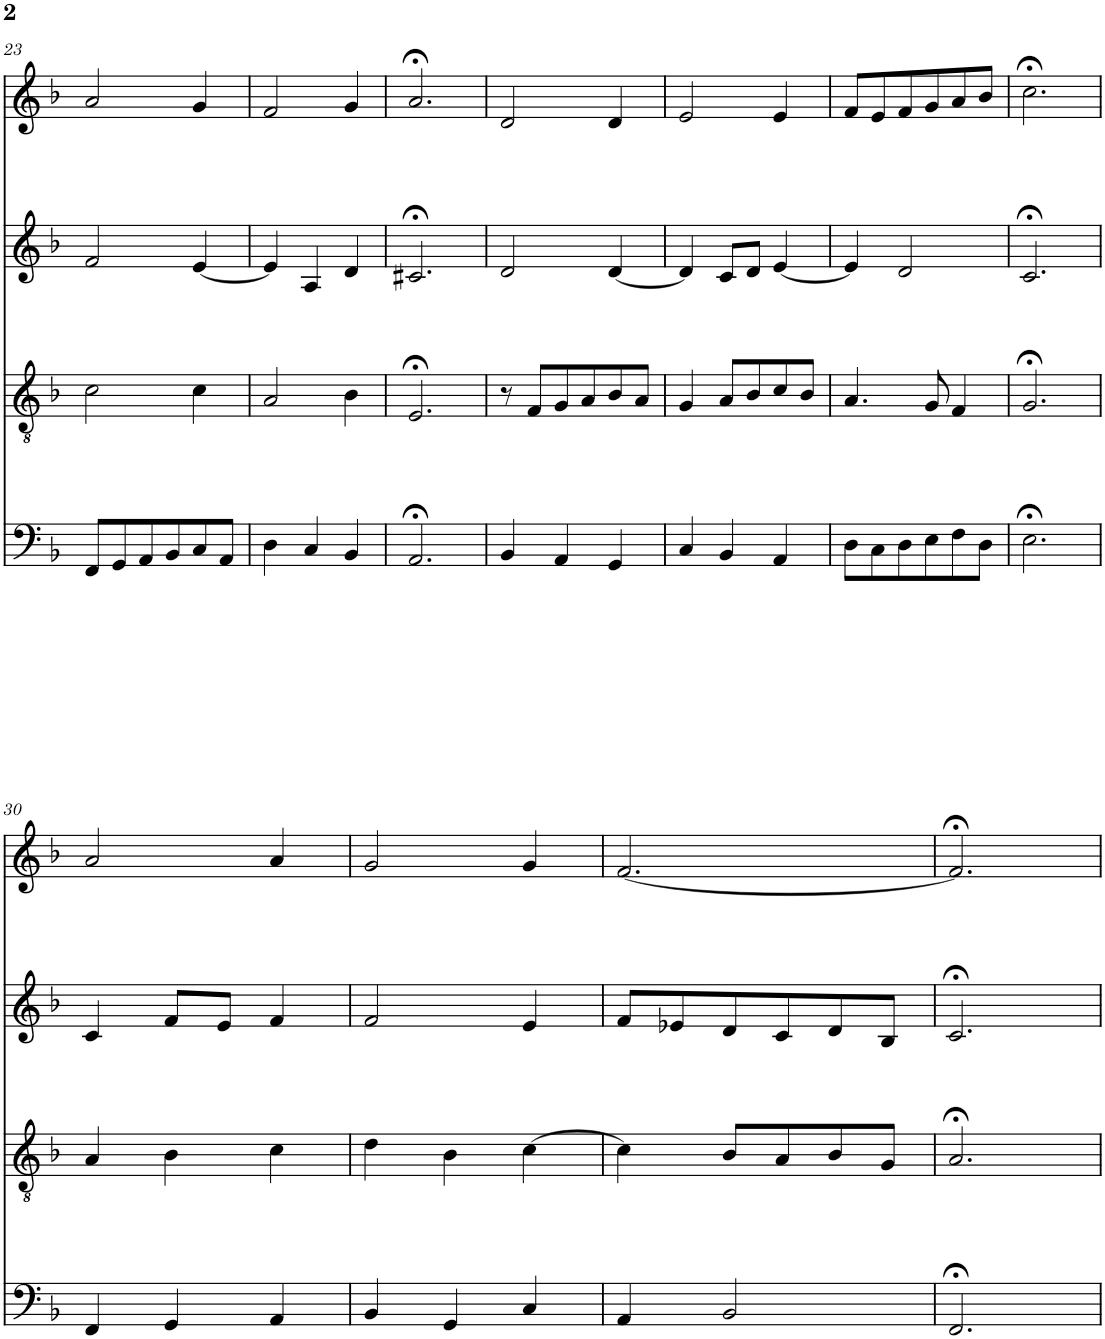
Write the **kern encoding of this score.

**kern	**kern	**kern	**kern
*part4	*part3	*part2	*part1
*staff4	*staff3	*staff2	*staff1
*I"bass	*I"tenor	*I"alto	*I"soprn
!!LO:PB:g=z
*clefF4	*clefGv2	*clefG2	*clefG2
*k[b-]	*k[b-]	*k[b-]	*k[b-]
*F:	*F:	*F:	*F:
*M3/4	*M3/4	*M3/4	*M3/4
=23	=23	=23	=23
8FF/L	2c\	2f/	2a/
8GG/	.	.	.
8AA/	.	.	.
8BB-/	.	.	.
8C/	4c\	[4e/	4g/
8AA/J	.	.	.
=24	=24	=24	=24
4D\	2A/	4e/]	2f/
4C/	.	4A/	.
4BB-/	4B-\	4d/	4g/
=25	=25	=25	=25
2.AA;</	2.E;</	2.c#X;</	2.a;</
=26	=26	=26	=26
4BB-/	8r	2d/	2d/
.	8F/L	.	.
4AA/	8G/	.	.
.	8A/	.	.
4GG/	8B-/	[4d/	4d/
.	8A/J	.	.
=27	=27	=27	=27
4C/	4G/	4d/]	2e/
4BB-/	8A/L	8c/L	.
.	8B-/	8d/J	.
4AA/	8c/	[4e/	4e/
.	8B-/J	.	.
=28	=28	=28	=28
8D\L	4.A/	4e/]	8f/L
8C\	.	.	8e/
8D\	.	2d/	8f/
8E\	8G/	.	8g/
8F\	4F/	.	8a/
8D\J	.	.	8b-/J
=29	=29	=29	=29
2.E;<\	2.G;</	2.c;</	2.cc;<\
!!LO:LB:g=z
=30	=30	=30	=30
4FF/	4A/	4c/	2a/
4GG/	4B-\	8f/L	.
.	.	8e/J	.
4AA/	4c\	4f/	4a/
=31	=31	=31	=31
4BB-/	4d\	2f/	2g/
4GG/	4B-\	.	.
4C/	[4c\	4e/	4g/
=32	=32	=32	=32
4AA/	4c\]	8f/L	[2.f/
.	.	8e-X/	.
2BB-/	8B-/L	8d/	.
.	8A/	8c/	.
.	8B-/	8d/	.
.	8G/J	8B-/J	.
=33	=33	=33	=33
2.FF;</	2.A;</	2.c;</	2.f;</]
=	=	=	=
*-	*-	*-	*-
